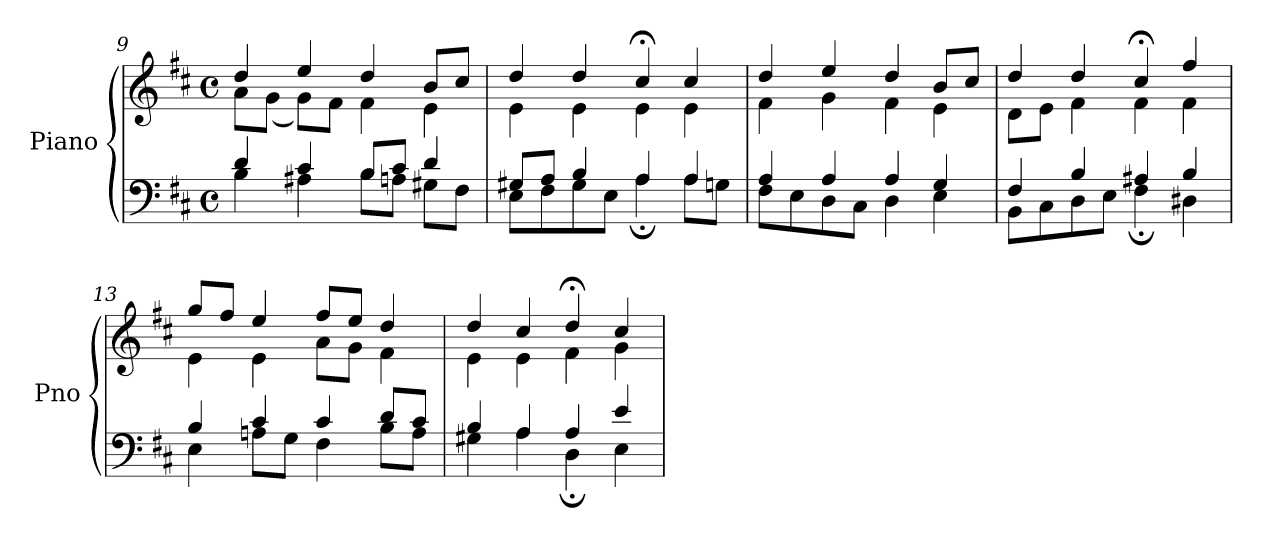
**kern	**kern
*part1	*part1
*staff2	*staff1
*I"Piano	*
*I'Pno	*
*clefF4	*clefG2
*k[f#c#]	*k[f#c#]
*M4/4	*M4/4
*met(c)	*met(c)
=9	=9
*^	*^
4d/	4B\	4dd/	8a\L
.	.	.	(<8g\J
4c#/	4A#X\	4ee/	8g\L)
.	.	.	8f#\J
8B/L	8B\L	4dd/	4f#\
8c#/J	8An\J	.	.
4d/	8G#X\L	8b/L	4e\
.	8F#\J	8cc#/J	.
=10	=10	=10	=10
8G#X/L	8E\L	4dd/	4e\
8A/J	8F#\	.	.
4B/	8G#\	4dd/	4e\
.	8E\J	.	.
4A/	4A;\	4cc#;</	4e\
4A/	8A\L	4cc#/	4e\
.	8Gn\J	.	.
=11	=11	=11	=11
4A/	8F#\L	4dd/	4f#\
.	8E\	.	.
4A/	8D\	4ee/	4g\
.	8C#\J	.	.
4A/	4D\	4dd/	4f#\
4G/	4E\	8b/L	4e\
.	.	8cc#/J	.
=12	=12	=12	=12
4F#/	8BB\L	4dd/	8d\L
.	8C#\	.	8e\J
4B/	8D\	4dd/	4f#\
.	8E\J	.	.
4A#X/	4F#;\	4cc#;</	4f#\
4B/	4D#X\	4ff#/	4f#\
=13	=13	=13	=13
4B/	4E\	8gg/L	4e\
.	.	8ff#/J	.
4c#/	8An\L	4ee/	4e\
.	8G\J	.	.
4c#/	4F#\	8ff#/L	8a\L
.	.	8ee/J	8g\J
8d/L	8B\L	4dd/	4f#\
8c#/J	8A\J	.	.
=14	=14	=14	=14
4B/	4G#X\	4dd/	4e\
4A/	4A\	4cc#/	4e\
4A/	4D;\	4dd;</	4f#\
4e/	4E\	4cc#/	4g\
*v	*v	*	*
*	*v	*v
=	=
*-	*-
